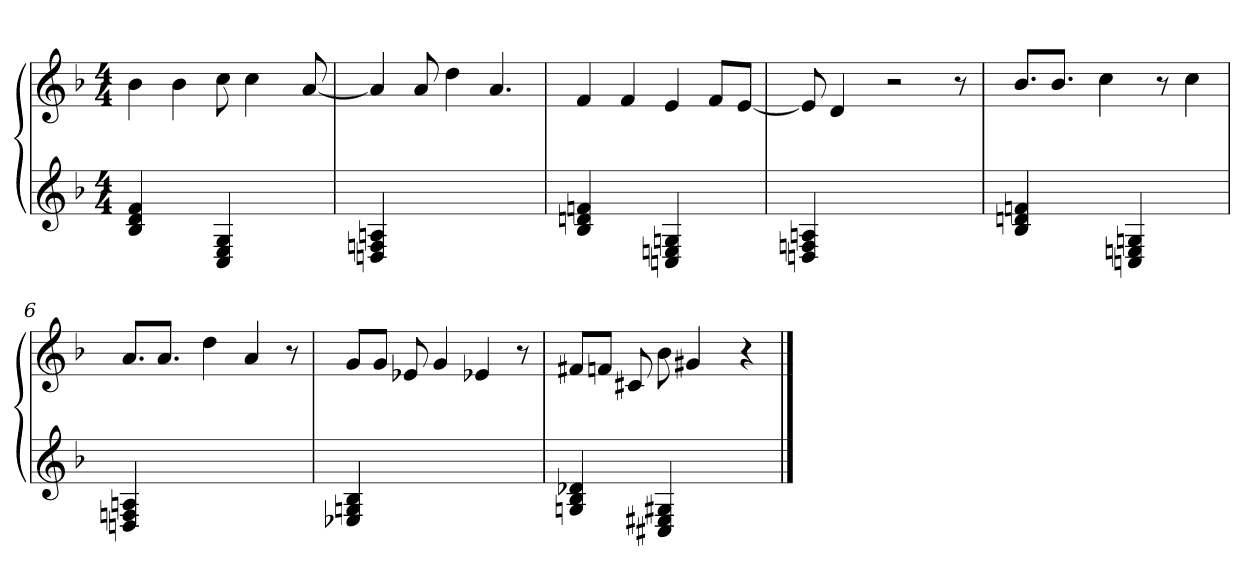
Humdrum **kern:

**kern	**kern
*part2	*part1
*staff2	*staff1
*clefG2	*clefG2
*k[b-]	*k[b-]
*M4/4	*M4/4
*MM118	*MM118
=1	=1
4B- 4d 4f	4b-
4ryy	4b-
4C 4E 4G	8cc
.	4cc
4ryy	.
.	[8a
=2	=2
4Dn 4Fn 4An	4a]
2.ryy	8a
.	4dd
.	4.a
=3	=3
4B- 4dn 4fn	4f
4ryy	4f
4Cn 4En 4Gn	4e
4ryy	8f/L
.	[8e/J
=4	=4
4Dn 4Fn 4An	8e]
.	4d
2.ryy	.
.	2r
.	8r
=5	=5
4B- 4dn 4fn	8.b-/L
.	8.b-/J
4ryy	.
.	4cc
4Cn 4En 4Gn	.
.	8r
4ryy	4cc
=6	=6
4Dn 4Fn 4An	8.a/L
.	8.a/J
2.ryy	.
.	4dd
.	4a
.	8r
=7	=7
4E-X 4Gn 4B-	8g/L
.	8g/J
2.ryy	8e-X
.	4g
.	4e-X
.	8r
=8	=8
4Gn 4B- 4d-X	8f#X/L
.	8fn/J
8ryy	8c#X
4C#X 4E#X 4G#X	8b-
.	4g#X
4.ryy	.
.	4r
==	==
*-	*-
